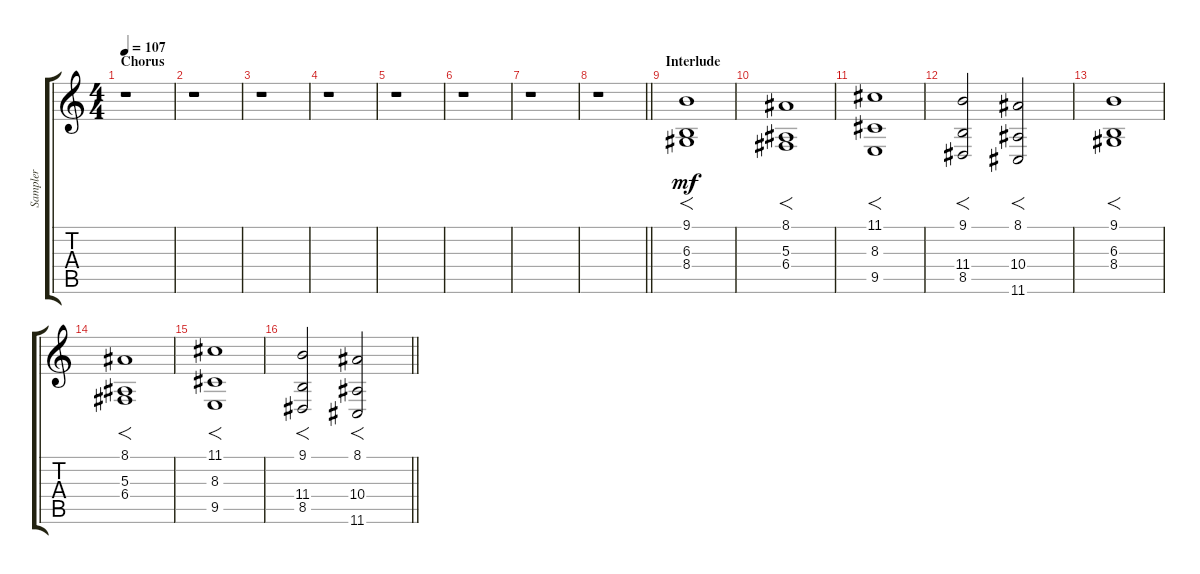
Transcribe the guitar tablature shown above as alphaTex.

\track ("Sampler " "Sampler ") {instrument stringensemble2}
\staff {score tabs}
\tuning (D4 A3 F3 C3 G2 D2) {hide}
\ts (4 4)
\section ("" "Chorus")
\tempo 107
\clef g2
\ks c
r.1{dy mf} |
r.1 |
r.1 |
r.1 |
r.1 |
r.1 |
r.1 |
\barLineRight lightlight
r.1 |
\section ("" "Interlude")
(9.1 6.3 8.4).1{f} |
(8.1 5.3 6.4).1{f} |
(11.1 8.3 9.5).1{f} |
(9.1 11.4 8.5).2{f} (8.1 10.4 11.6).2{f} |
(9.1 6.3 8.4).1{f} |
(8.1 5.3 6.4).1{f} |
(11.1 8.3 9.5).1{f} |
\barLineRight lightlight
(9.1 11.4 8.5).2{f} (8.1 10.4 11.6).2{f}
